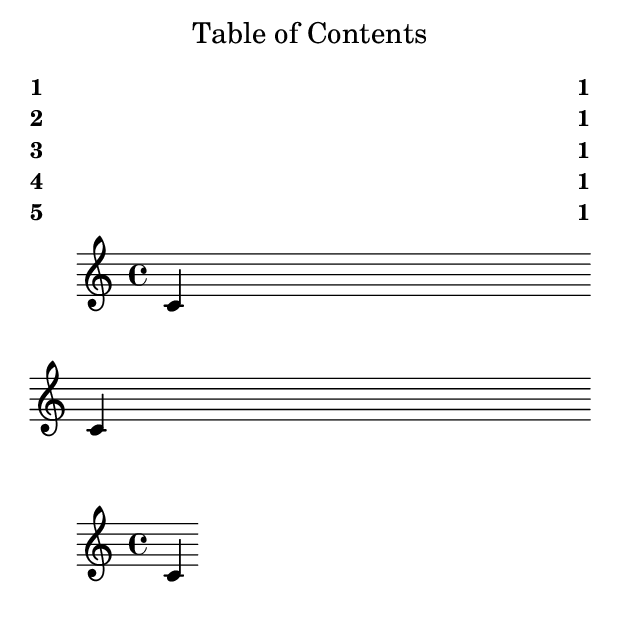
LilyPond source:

%% Generated by lilypond-book
%% Options: [exampleindent=10.16\mm,indent=0\mm,line-width=160\mm]
\include "lilypond-book-preamble.ly"


% ****************************************************************
% Start cut-&-pastable-section
% ****************************************************************

#(ly:set-option 'eps-box-padding 3.000000)



\paper {
  indent = 0\mm
  line-width = 160\mm
  % offset the left padding, also add 1mm as lilypond creates cropped
  % images with a little space on the right
  line-width = #(- line-width (* mm  3.000000) (* mm 1))
}

\layout {
  
}




% ****************************************************************
% ly snippet:
% ****************************************************************
\sourcefilename "/lilypond-2.24.3/input/regression/toc-multiple-entries-on-same-page.ly"
\sourcefileline 0
\version "2.22.0"

\header {
  texidoc = "ToC items on the same page stay in the same order as PDF
bookmarks. (The order of ToC items and PDF bookmarks may differ in other
documents.)"
}

#(set-default-paper-size "a6")

\book {
  \markuplist \table-of-contents
  \score {
    {
      \tocItem \markup "1"
      \tocItem \markup "2"
      c'
      \break
      \tocItem \markup "3"
      c'
    }
  }
  \score {
    {
      \tocItem \markup "4"
      \tocItem \markup "5"
      c'
    }
  }
}



% ****************************************************************
% end ly snippet
% ****************************************************************
